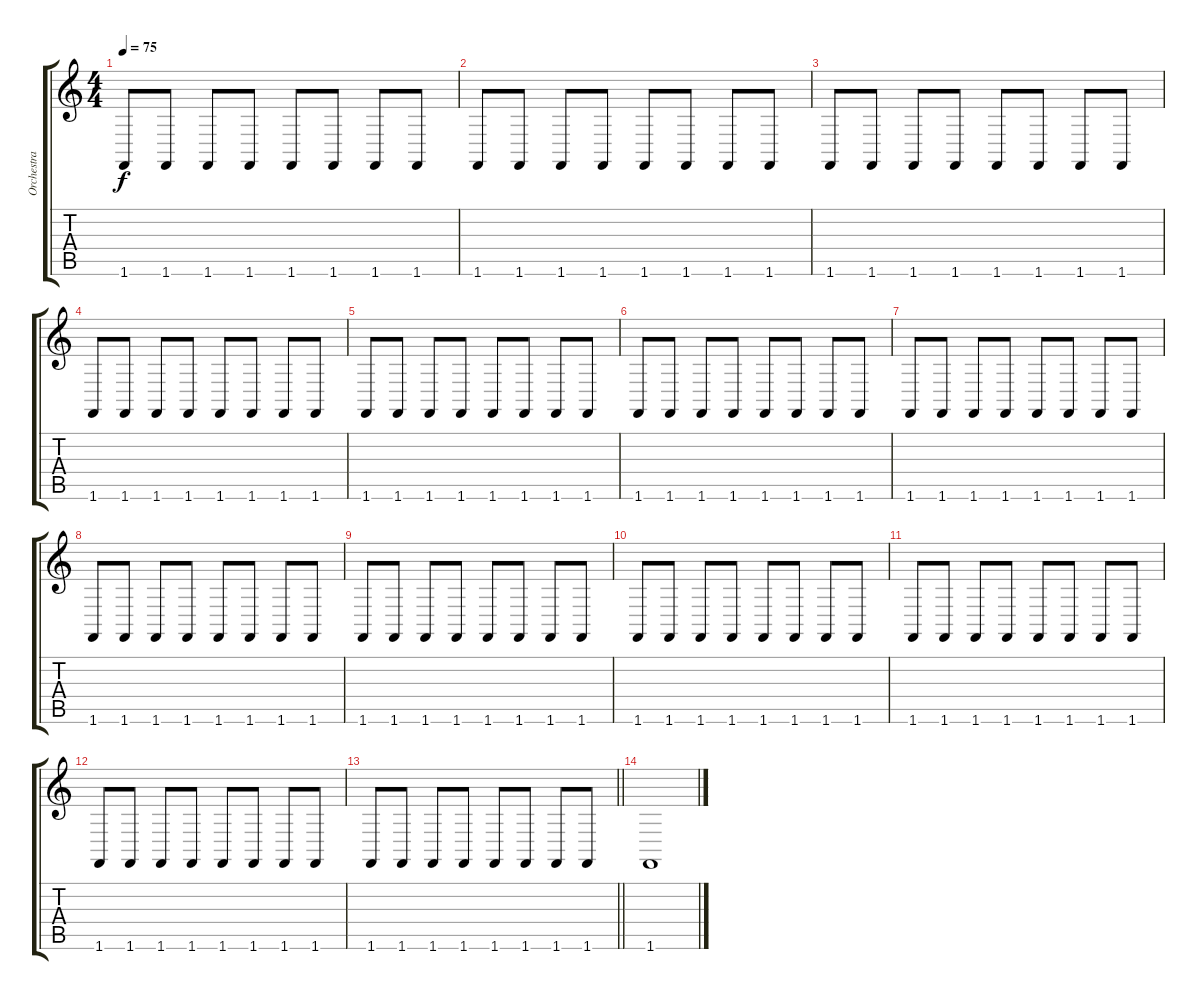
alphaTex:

\track ("Orchestra" "Orchestra") {instrument applause}
\staff {score tabs}
\tuning (E4 B3 G3 D3 A2 E2) {hide}
\ts (4 4)
\tempo 75
\clef g2
\ks c
1.6.8{dy f} 1.6.8 1.6.8 1.6.8 1.6.8 1.6.8 1.6.8 1.6.8 |
1.6.8 1.6.8 1.6.8 1.6.8 1.6.8 1.6.8 1.6.8 1.6.8 |
1.6.8 1.6.8 1.6.8 1.6.8 1.6.8 1.6.8 1.6.8 1.6.8 |
1.6.8 1.6.8 1.6.8 1.6.8 1.6.8 1.6.8 1.6.8 1.6.8 |
1.6.8 1.6.8 1.6.8 1.6.8 1.6.8 1.6.8 1.6.8 1.6.8 |
1.6.8 1.6.8 1.6.8 1.6.8 1.6.8 1.6.8 1.6.8 1.6.8 |
1.6.8 1.6.8 1.6.8 1.6.8 1.6.8 1.6.8 1.6.8 1.6.8 |
1.6.8 1.6.8 1.6.8 1.6.8 1.6.8 1.6.8 1.6.8 1.6.8 |
1.6.8 1.6.8 1.6.8 1.6.8 1.6.8 1.6.8 1.6.8 1.6.8 |
1.6.8 1.6.8 1.6.8 1.6.8 1.6.8 1.6.8 1.6.8 1.6.8 |
1.6.8 1.6.8 1.6.8 1.6.8 1.6.8 1.6.8 1.6.8 1.6.8 |
1.6.8 1.6.8 1.6.8 1.6.8 1.6.8 1.6.8 1.6.8 1.6.8 |
\barLineRight lightlight
1.6.8 1.6.8 1.6.8 1.6.8 1.6.8 1.6.8 1.6.8 1.6.8 |
\section ("" "")
1.6.1
